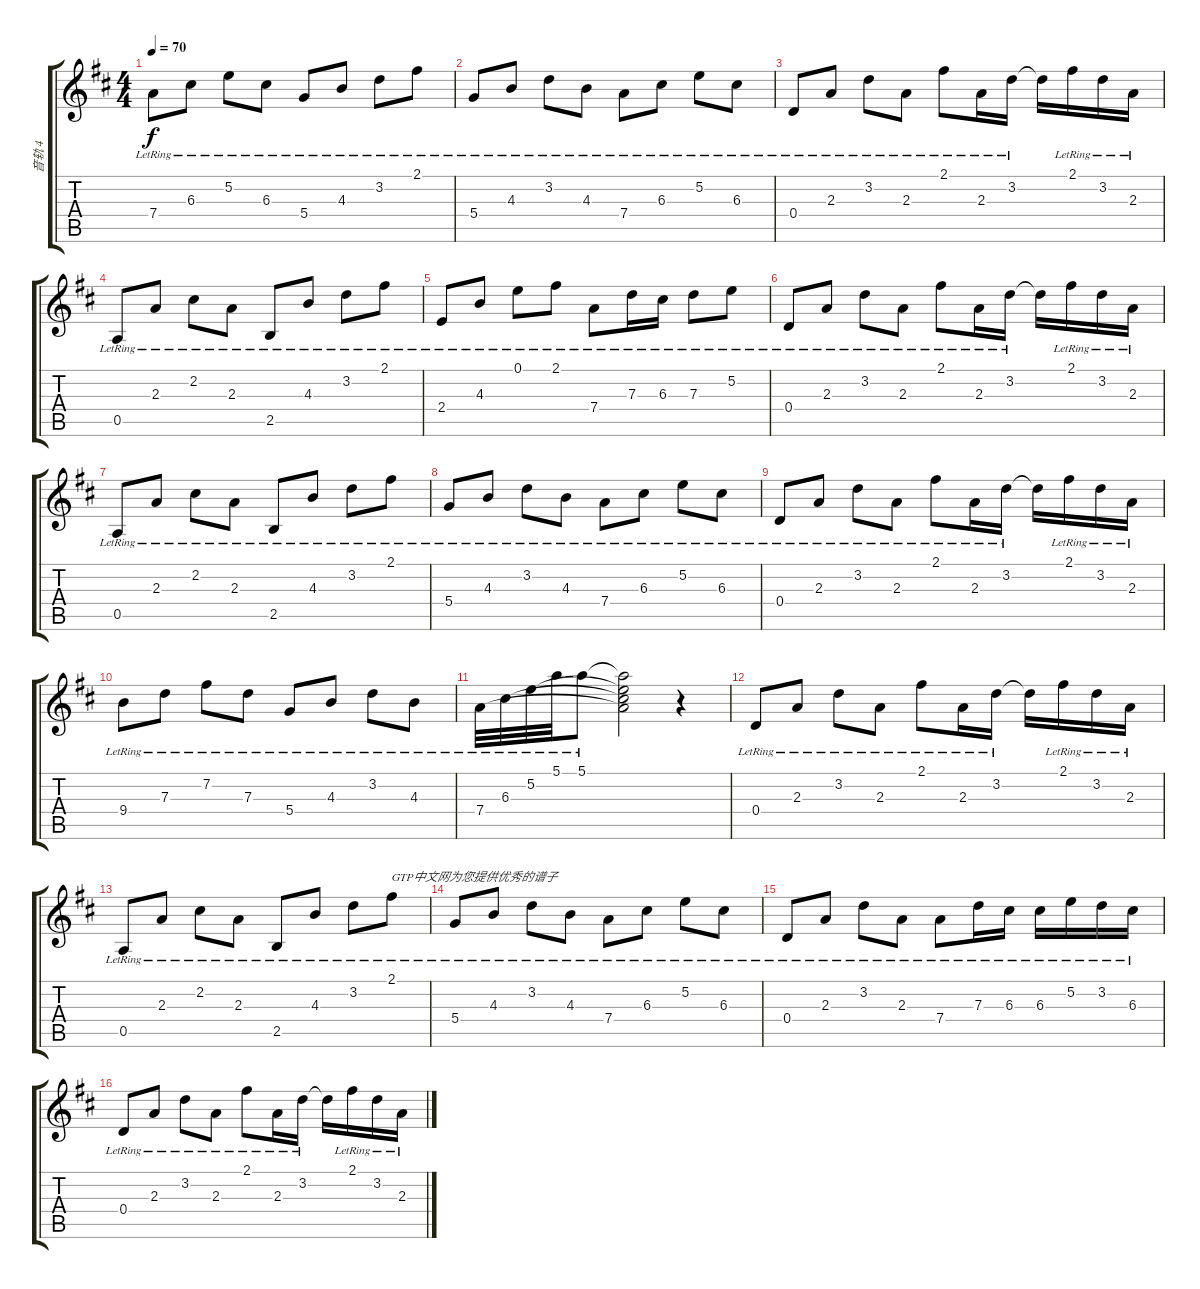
\track ("音轨 4" "音轨 4") {instrument electricguitarjazz}
\staff {score tabs}
\tuning (E4 B3 G3 D3 A2 E2) {hide}
\ts (4 4)
\tempo 70
\clef g2
\ks d
7.4{lr}.8{dy f} 6.3{lr}.8 5.2{lr}.8 6.3{lr}.8 5.4{lr}.8 4.3{lr}.8 3.2{lr}.8 2.1{lr}.8 |
5.4{lr}.8 4.3{lr}.8 3.2{lr}.8 4.3{lr}.8 7.4{lr}.8 6.3{lr}.8 5.2{lr}.8 6.3{lr}.8 |
0.4{lr}.8 2.3{lr}.8 3.2{lr}.8 2.3{lr}.8 2.1{lr}.8 2.3{lr}.16 3.2{lr}.16 3.2{t}.16 2.1{lr}.16 3.2{lr}.16 2.3{lr}.16 |
0.5{lr}.8 2.3{lr}.8 2.2{lr}.8 2.3{lr}.8 2.5{lr}.8 4.3{lr}.8 3.2{lr}.8 2.1{lr}.8 |
2.4{lr}.8 4.3{lr}.8 0.1{lr}.8 2.1{lr}.8 7.4{lr}.8 7.3{lr}.16 6.3{lr}.16 7.3{lr}.8 5.2{lr}.8 |
0.4{lr}.8 2.3{lr}.8 3.2{lr}.8 2.3{lr}.8 2.1{lr}.8 2.3{lr}.16 3.2{lr}.16 3.2{t}.16 2.1{lr}.16 3.2{lr}.16 2.3{lr}.16 |
0.5{lr}.8 2.3{lr}.8 2.2{lr}.8 2.3{lr}.8 2.5{lr}.8 4.3{lr}.8 3.2{lr}.8 2.1{lr}.8 |
5.4{lr}.8 4.3{lr}.8 3.2{lr}.8 4.3{lr}.8 7.4{lr}.8 6.3{lr}.8 5.2{lr}.8 6.3{lr}.8 |
0.4{lr}.8 2.3{lr}.8 3.2{lr}.8 2.3{lr}.8 2.1{lr}.8 2.3{lr}.16 3.2{lr}.16 3.2{t}.16 2.1{lr}.16 3.2{lr}.16 2.3{lr}.16 |
9.4{lr}.8 7.3{lr}.8 7.2{lr}.8 7.3{lr}.8 5.4{lr}.8 4.3{lr}.8 3.2{lr}.8 4.3{lr}.8 |
7.4{lr}.32 6.3{lr}.32 5.2{lr}.32 5.1{lr}.32 5.1{lr}.8 (5.1{t} 5.2{t} 6.3{t} 7.4{t}).2 r.4 |
0.4{lr}.8 2.3{lr}.8 3.2{lr}.8 2.3{lr}.8 2.1{lr}.8 2.3{lr}.16 3.2{lr}.16 3.2{t}.16 2.1{lr}.16 3.2{lr}.16 2.3{lr}.16 |
0.5{lr}.8 2.3{lr}.8 2.2{lr}.8 2.3{lr}.8 2.5{lr}.8 4.3{lr}.8 3.2{lr}.8 2.1{lr}.8{txt "GTP中文网为您提供优秀的谱子"} |
5.4{lr}.8 4.3{lr}.8 3.2{lr}.8 4.3{lr}.8 7.4{lr}.8 6.3{lr}.8 5.2{lr}.8 6.3{lr}.8 |
0.4{lr}.8 2.3{lr}.8 3.2{lr}.8 2.3{lr}.8 7.4{lr}.8 7.3{lr}.16 6.3{lr}.16 6.3{lr}.16 5.2{lr}.16 3.2{lr}.16 6.3{lr}.16 |
0.4{lr}.8 2.3{lr}.8 3.2{lr}.8 2.3{lr}.8 2.1{lr}.8 2.3{lr}.16 3.2{lr}.16 3.2{t}.16 2.1{lr}.16 3.2{lr}.16 2.3{lr}.16
